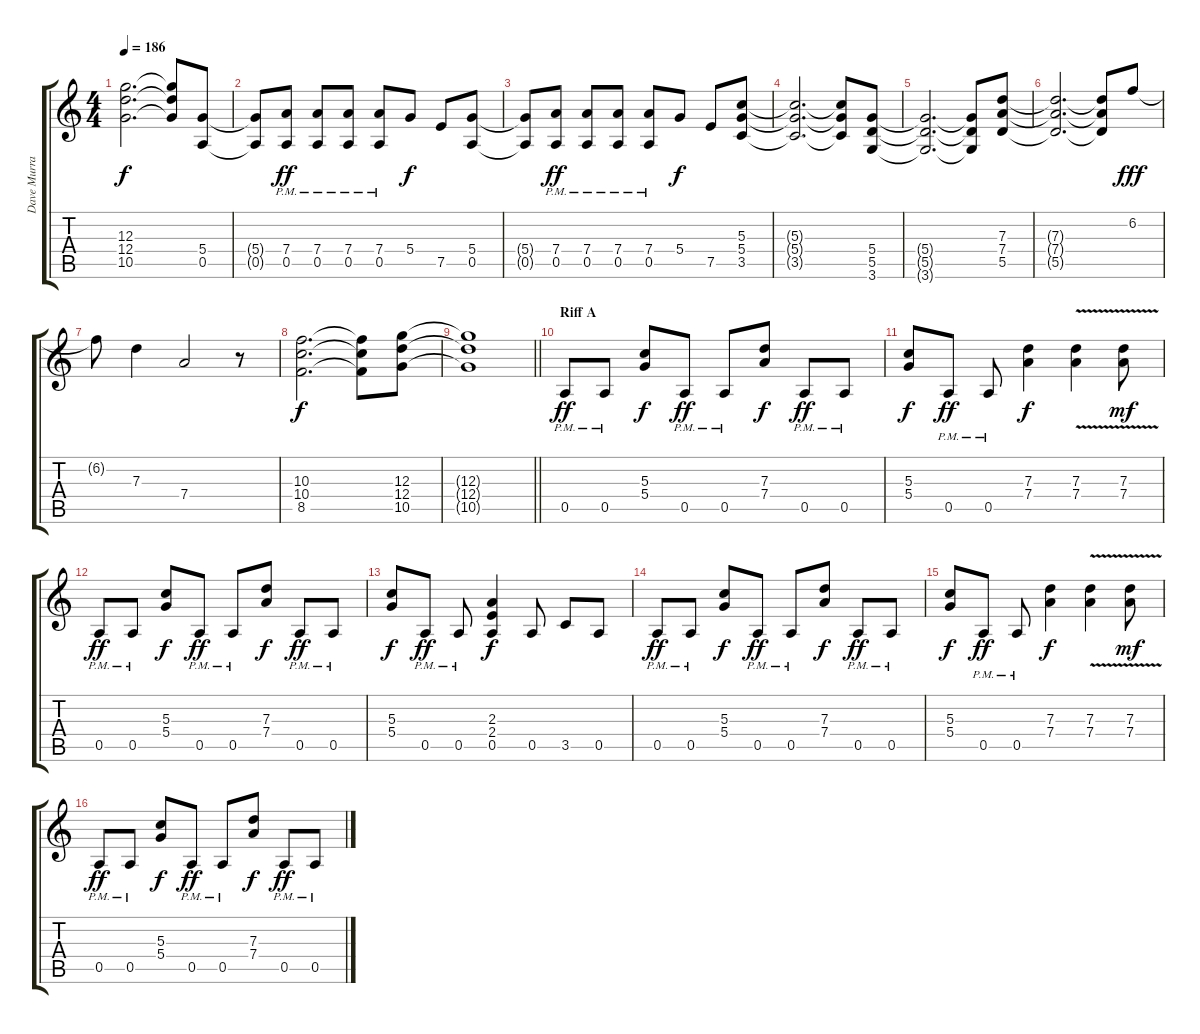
\track ("Dave Murray" "Dave Murra") {instrument overdrivenguitar}
\staff {score tabs}
\tuning (E4 B3 G3 D3 A2 E2) {hide}
\ts (4 4)
\tempo 186
\clef g2
\ks c
(12.3{t} 12.4{t} 10.5{t}).2{d dy f} (12.3{t} 12.4{t} 10.5{t}).8 (5.4 0.5).8 |
(5.4{t} 0.5{t}).8 (7.4{pm} 0.5{pm}).8{dy ff} (7.4{pm} 0.5{pm}).8 (7.4{pm} 0.5{pm}).8 (7.4{pm} 0.5{pm}).8 5.4.8{dy f} 7.5.8 (5.4 0.5).8 |
(5.4{t} 0.5{t}).8 (7.4{pm} 0.5{pm}).8{dy ff} (7.4{pm} 0.5{pm}).8 (7.4{pm} 0.5{pm}).8 (7.4{pm} 0.5{pm}).8 5.4.8{dy f} 7.5.8 (5.3 5.4 3.5).8 |
(5.3{t} 5.4{t} 3.5{t}).2{d} (5.3{t} 5.4{t} 3.5{t}).8 (5.4 5.5 3.6).8 |
(5.4{t} 5.5{t} 3.6{t}).2{d} (5.4{t} 5.5{t} 3.6{t}).8 (7.3 7.4 5.5).8 |
(7.3{t} 7.4{t} 5.5{t}).2{d} (7.3{t} 7.4{t} 5.5{t}).8 6.2.8{dy fff} |
6.2{t}.8 7.3.4 7.4.2 r.8 |
(10.3 10.4 8.5).2{d dy f} (10.3{t} 10.4{t} 8.5{t}).8 (12.3 12.4 10.5).8 |
\barLineRight lightlight
(12.3{t} 12.4{t} 10.5{t}).1 |
\section ("" "Riff A")
0.5{pm}.8{dy ff} 0.5{pm}.8 (5.3 5.4).8{dy f} 0.5{pm}.8{dy ff} 0.5{pm}.8 (7.3 7.4).8{dy f} 0.5{pm}.8{dy ff} 0.5{pm}.8 |
(5.3 5.4).8{dy f} 0.5{pm}.8{dy ff} 0.5{pm}.8 (7.3 7.4).4{dy f} (7.3{v} 7.4{v}).4 (7.3{v} 7.4{v}).8{dy mf} |
0.5{pm}.8{dy ff} 0.5{pm}.8 (5.3 5.4).8{dy f} 0.5{pm}.8{dy ff} 0.5{pm}.8 (7.3 7.4).8{dy f} 0.5{pm}.8{dy ff} 0.5{pm}.8 |
(5.3 5.4).8{dy f} 0.5{pm}.8{dy ff} 0.5{pm}.8 (2.3 2.4 0.5).4{dy f} 0.5.8 3.5.8 0.5.8 |
0.5{pm}.8{dy ff} 0.5{pm}.8 (5.3 5.4).8{dy f} 0.5{pm}.8{dy ff} 0.5{pm}.8 (7.3 7.4).8{dy f} 0.5{pm}.8{dy ff} 0.5{pm}.8 |
(5.3 5.4).8{dy f} 0.5{pm}.8{dy ff} 0.5{pm}.8 (7.3 7.4).4{dy f} (7.3{v} 7.4{v}).4 (7.3{v} 7.4{v}).8{dy mf} |
0.5{pm}.8{dy ff} 0.5{pm}.8 (5.3 5.4).8{dy f} 0.5{pm}.8{dy ff} 0.5{pm}.8 (7.3 7.4).8{dy f} 0.5{pm}.8{dy ff} 0.5{pm}.8
